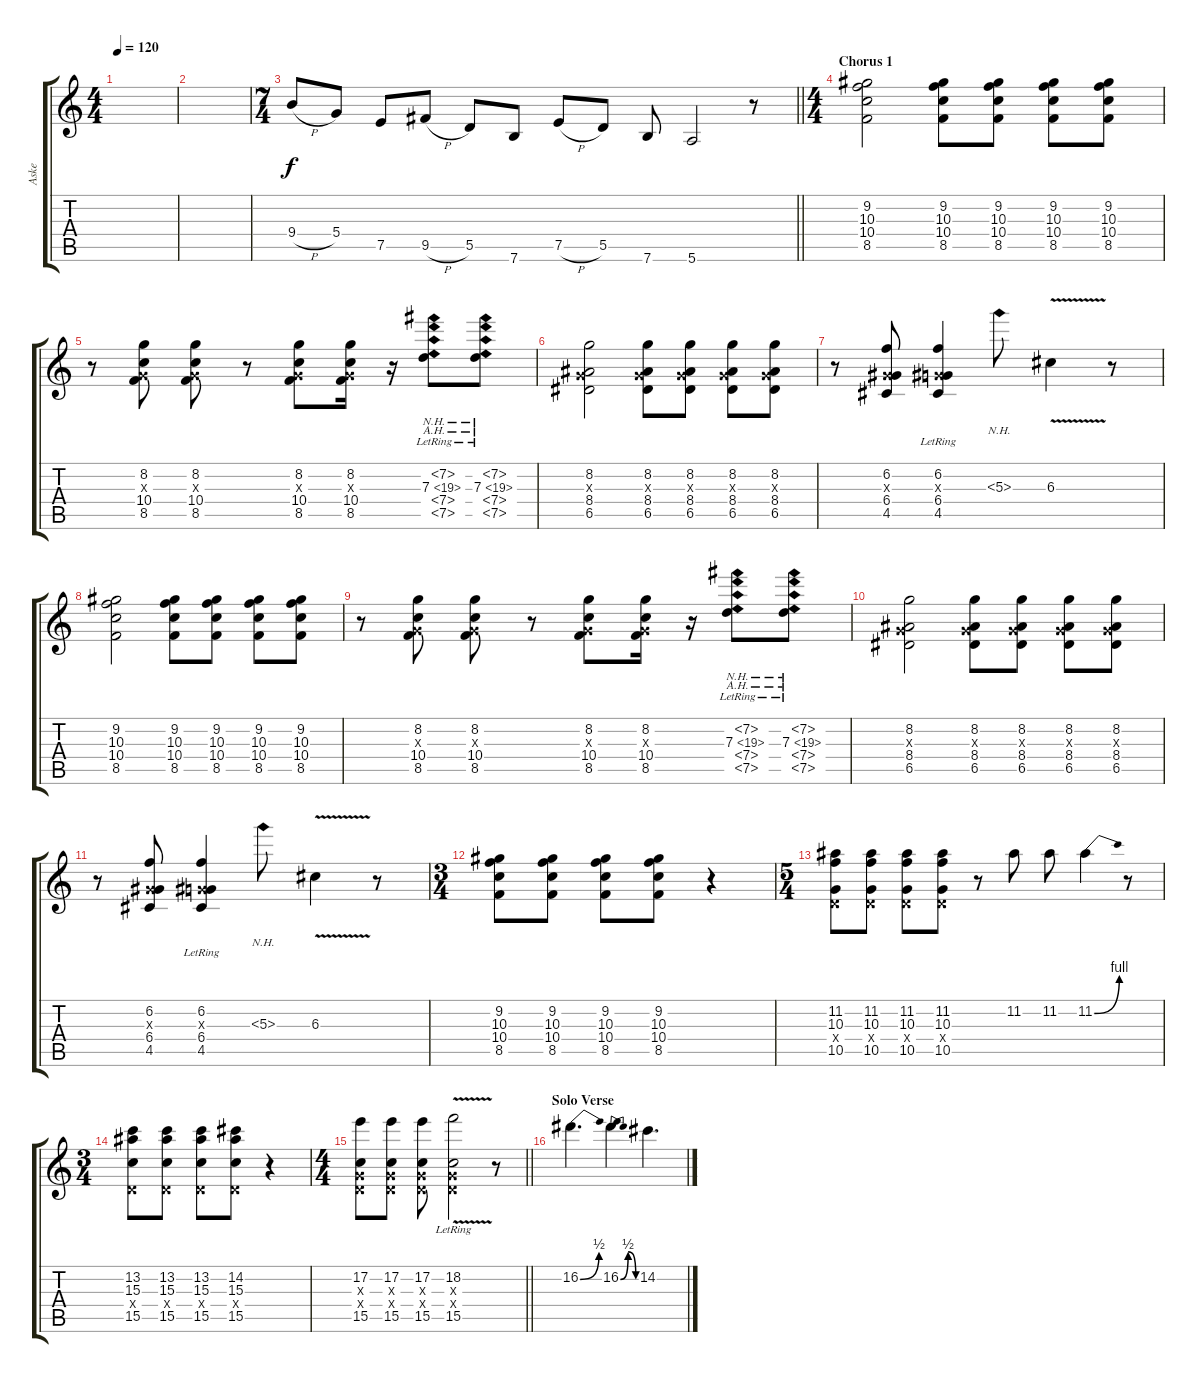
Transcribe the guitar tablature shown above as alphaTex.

\track ("Aske" "Aske") {instrument overdrivenguitar}
\staff {score tabs}
\tuning (E4 B3 G3 D3 A2 E2) {hide}
\ts (4 4)
\tempo 120
\clef g2
\ks c
|
|
\ts (7 4)
\barLineRight lightlight
9.4{h}.8 5.4.8 7.5.8 9.5{h}.8 5.5.8 7.6.8 7.5{h}.8 5.5.8 7.6.8 5.6.2 r.8 |
\ts (4 4)
\section ("" "Chorus 1")
(9.2 10.3 10.4 8.5).2 (9.2 10.3 10.4 8.5).8 (9.2 10.3 10.4 8.5).8 (9.2 10.3 10.4 8.5).8 (9.2 10.3 10.4 8.5).8 |
r.8 (8.2 0.3{x} 10.4 8.5).8 (8.2 0.3{x} 10.4 8.5).8 r.8 (8.2 0.3{x} 10.4 8.5).8 (8.2 0.3{x} 10.4 8.5).16 r.16 (7.2{nh} 7.3{ah 12 lr} 7.4{nh} 7.5{nh}).8 (7.2{nh} 7.3{ah 12 lr} 7.4{nh} 7.5{nh}).8 |
(8.2 0.3{x} 8.4 6.5).2 (8.2 0.3{x} 8.4 6.5).8 (8.2 0.3{x} 8.4 6.5).8 (8.2 0.3{x} 8.4 6.5).8 (8.2 0.3{x} 8.4 6.5).8 |
r.8 (6.2 0.3{x} 6.4 4.5).8 (6.2 0.3{x} 6.4 4.5{lr}).4 5.3{nh}.8 6.3{v}.4 r.8 |
(9.2 10.3 10.4 8.5).2 (9.2 10.3 10.4 8.5).8 (9.2 10.3 10.4 8.5).8 (9.2 10.3 10.4 8.5).8 (9.2 10.3 10.4 8.5).8 |
r.8 (8.2 0.3{x} 10.4 8.5).8 (8.2 0.3{x} 10.4 8.5).8 r.8 (8.2 0.3{x} 10.4 8.5).8 (8.2 0.3{x} 10.4 8.5).16 r.16 (7.2{nh} 7.3{ah 12 lr} 7.4{nh} 7.5{nh}).8 (7.2{nh} 7.3{ah 12 lr} 7.4{nh} 7.5{nh}).8 |
(8.2 0.3{x} 8.4 6.5).2 (8.2 0.3{x} 8.4 6.5).8 (8.2 0.3{x} 8.4 6.5).8 (8.2 0.3{x} 8.4 6.5).8 (8.2 0.3{x} 8.4 6.5).8 |
r.8 (6.2 0.3{x} 6.4 4.5).8 (6.2 0.3{x} 6.4 4.5{lr}).4 5.3{nh}.8 6.3{v}.4 r.8 |
\ts (3 4)
(9.2 10.3 10.4 8.5).8 (9.2 10.3 10.4 8.5).8 (9.2 10.3 10.4 8.5).8 (9.2 10.3 10.4 8.5).8 r.4 |
\ts (5 4)
(11.2 10.3 0.4{x} 10.5).8 (11.2 10.3 0.4{x} 10.5).8 (11.2 10.3 0.4{x} 10.5).8 (11.2 10.3 0.4{x} 10.5).8 r.8 11.2.8 11.2.8 11.2{be (bend 0 0 60 4)}.4 r.8 |
\ts (3 4)
(13.2 15.3 0.4{x} 15.5).8 (13.2 15.3 0.4{x} 15.5).8 (13.2 15.3 0.4{x} 15.5).8 (14.2 15.3 0.4{x} 15.5).8 r.4 |
\ts (4 4)
\barLineRight lightlight
(17.2 0.3{x} 0.4{x} 15.5).8 (17.2 0.3{x} 0.4{x} 15.5).8 (17.2 0.3{x} 0.4{x} 15.5).8 (18.2{v lr} 0.3{x} 0.4{x} 15.5).2 r.8 |
\section ("" "Solo Verse")
16.2{be (bend 0 0 60 2)}.4{d} 16.2{be (bendrelease 0 0 30 2 30 2 60 0)}.4 14.2.4{d}
